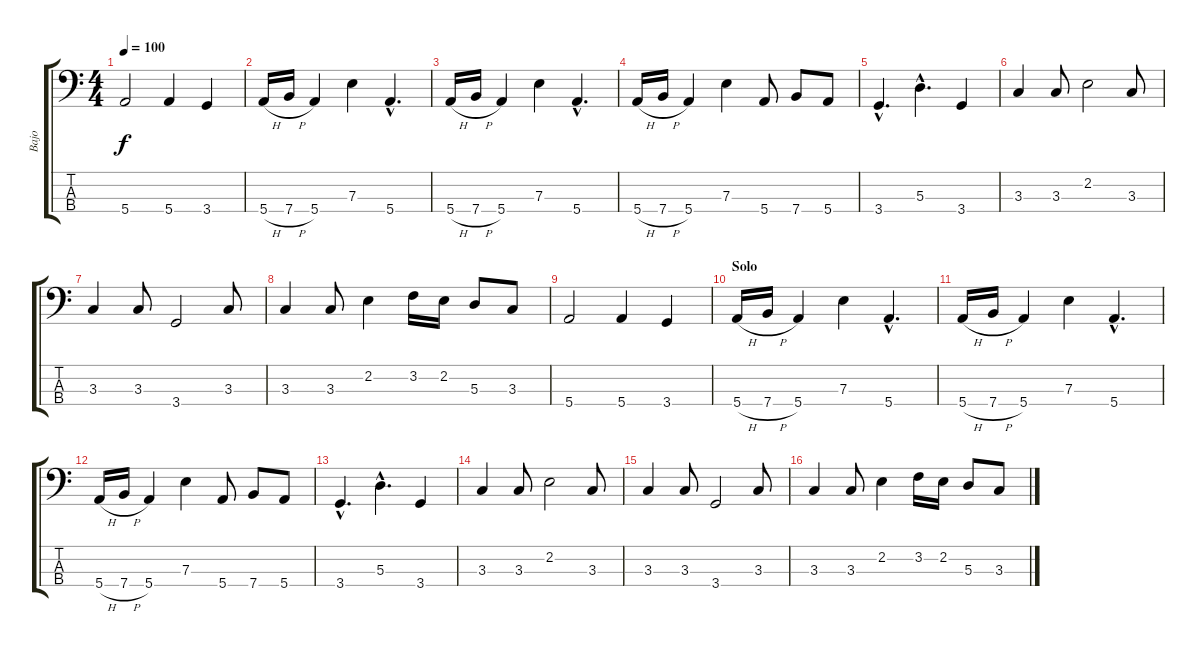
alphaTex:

\track ("Bajo" "Bajo") {instrument electricbassfinger}
\staff {score tabs}
\tuning (G2 D2 A1 E1) {hide}
\ts (4 4)
\tempo 100
\clef f4
\ks c
5.4.2{dy f} 5.4.4 3.4.4 |
5.4{h}.16 7.4{h}.16 5.4.4 7.3.4 5.4{hac}.4{d} |
5.4{h}.16 7.4{h}.16 5.4.4 7.3.4 5.4{hac}.4{d} |
5.4{h}.16 7.4{h}.16 5.4.4 7.3.4 5.4.8 7.4.8 5.4.8 |
3.4{hac}.4{d} 5.3{hac}.4{d} 3.4.4 |
3.3.4 3.3.8 2.2.2 3.3.8 |
3.3.4 3.3.8 3.4.2 3.3.8 |
3.3.4 3.3.8 2.2.4 3.2.16 2.2.16 5.3.8 3.3.8 |
5.4.2 5.4.4 3.4.4 |
\section ("" "Solo")
5.4{h}.16 7.4{h}.16 5.4.4 7.3.4 5.4{hac}.4{d} |
5.4{h}.16 7.4{h}.16 5.4.4 7.3.4 5.4{hac}.4{d} |
5.4{h}.16 7.4{h}.16 5.4.4 7.3.4 5.4.8 7.4.8 5.4.8 |
3.4{hac}.4{d} 5.3{hac}.4{d} 3.4.4 |
3.3.4 3.3.8 2.2.2 3.3.8 |
3.3.4 3.3.8 3.4.2 3.3.8 |
3.3.4 3.3.8 2.2.4 3.2.16 2.2.16 5.3.8 3.3.8
